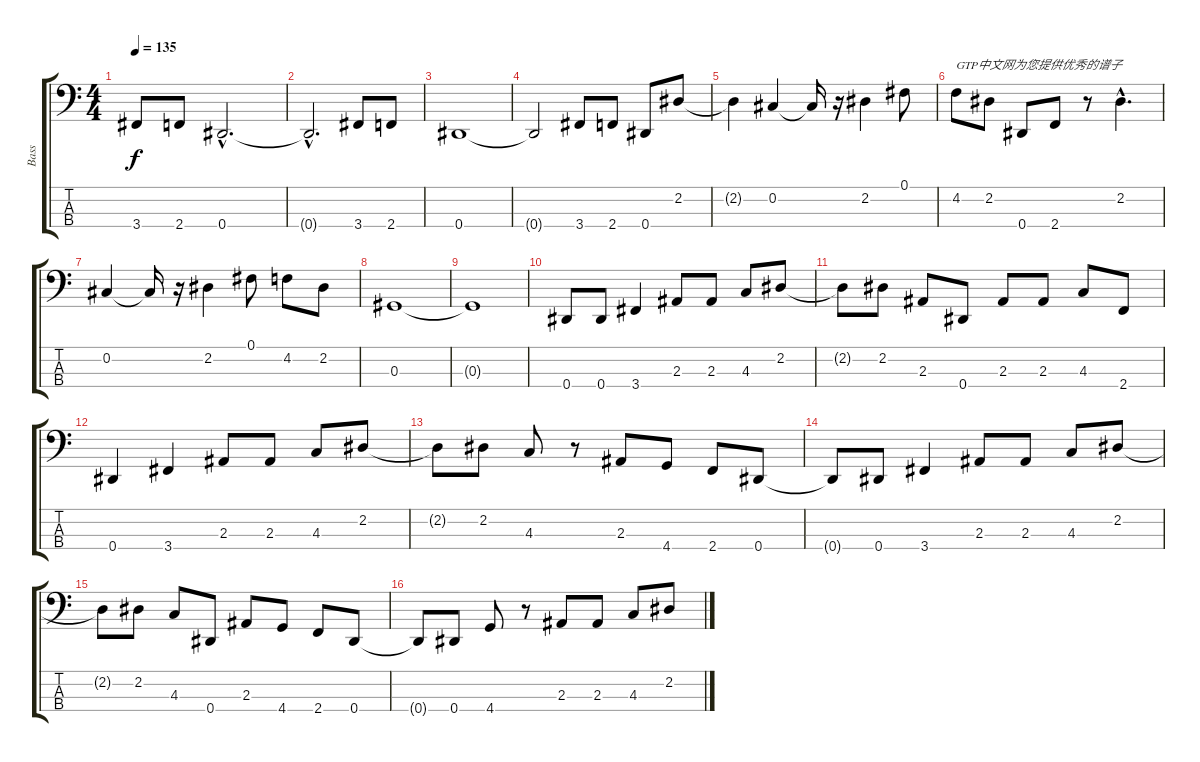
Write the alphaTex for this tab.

\track ("Bass" "Bass") {instrument electricbasspick}
\staff {score tabs}
\tuning (Gb2 Db2 Ab1 Eb1) {hide}
\ts (4 4)
\tempo 135
\clef f4
\ks c
3.4.8{dy f instrument electricbasspick} 2.4.8 0.4{hac}.2{d} |
0.4{hac t}.2{d} 3.4.8 2.4.8 |
0.4.1 |
0.4{t}.2 3.4.8 2.4.8 0.4.8 2.2.8 |
2.2{t}.4 0.2.4 0.2{t}.16 r.16 2.2.4 0.1.8 |
4.2.8{txt "GTP中文网为您提供优秀的谱子"} 2.2.8 0.4.8 2.4.8 r.8 2.2{hac}.4{d} |
0.2.4 0.2{t}.16 r.16 2.2.4 0.1.8 4.2.8 2.2.8 |
0.3.1 |
0.3{t}.1 |
0.4.8 0.4.8 3.4.4 2.3.8 2.3.8 4.3.8 2.2.8 |
2.2{t}.8 2.2.8 2.3.8 0.4.8 2.3.8 2.3.8 4.3.8 2.4.8 |
0.4.4 3.4.4 2.3.8 2.3.8 4.3.8 2.2.8 |
2.2{t}.8 2.2.8 4.3.8 r.8 2.3.8 4.4.8 2.4.8 0.4.8 |
0.4{t}.8 0.4.8 3.4.4 2.3.8 2.3.8 4.3.8 2.2.8 |
2.2{t}.8 2.2.8 4.3.8 0.4.8 2.3.8 4.4.8 2.4.8 0.4.8 |
0.4{t}.8 0.4.8 4.4.8 r.8 2.3.8 2.3.8 4.3.8 2.2.8
